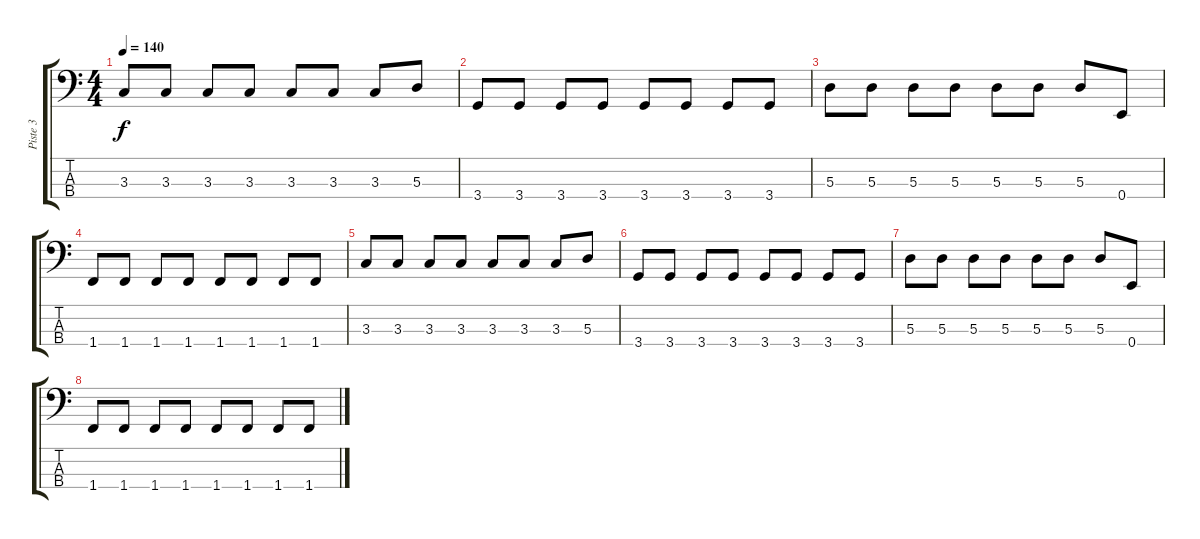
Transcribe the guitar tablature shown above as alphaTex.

\track ("Piste 3" "Piste 3") {instrument electricbassfinger}
\staff {score tabs}
\tuning (G2 D2 A1 E1) {hide}
\ts (4 4)
\tempo 140
\clef f4
\ks c
3.3.8{dy f} 3.3.8 3.3.8 3.3.8 3.3.8 3.3.8 3.3.8 5.3.8 |
3.4.8 3.4.8 3.4.8 3.4.8 3.4.8 3.4.8 3.4.8 3.4.8 |
5.3.8 5.3.8 5.3.8 5.3.8 5.3.8 5.3.8 5.3.8 0.4.8 |
1.4.8 1.4.8 1.4.8 1.4.8 1.4.8 1.4.8 1.4.8 1.4.8 |
3.3.8 3.3.8 3.3.8 3.3.8 3.3.8 3.3.8 3.3.8 5.3.8 |
3.4.8 3.4.8 3.4.8 3.4.8 3.4.8 3.4.8 3.4.8 3.4.8 |
5.3.8 5.3.8 5.3.8 5.3.8 5.3.8 5.3.8 5.3.8 0.4.8 |
1.4.8 1.4.8 1.4.8 1.4.8 1.4.8 1.4.8 1.4.8 1.4.8
